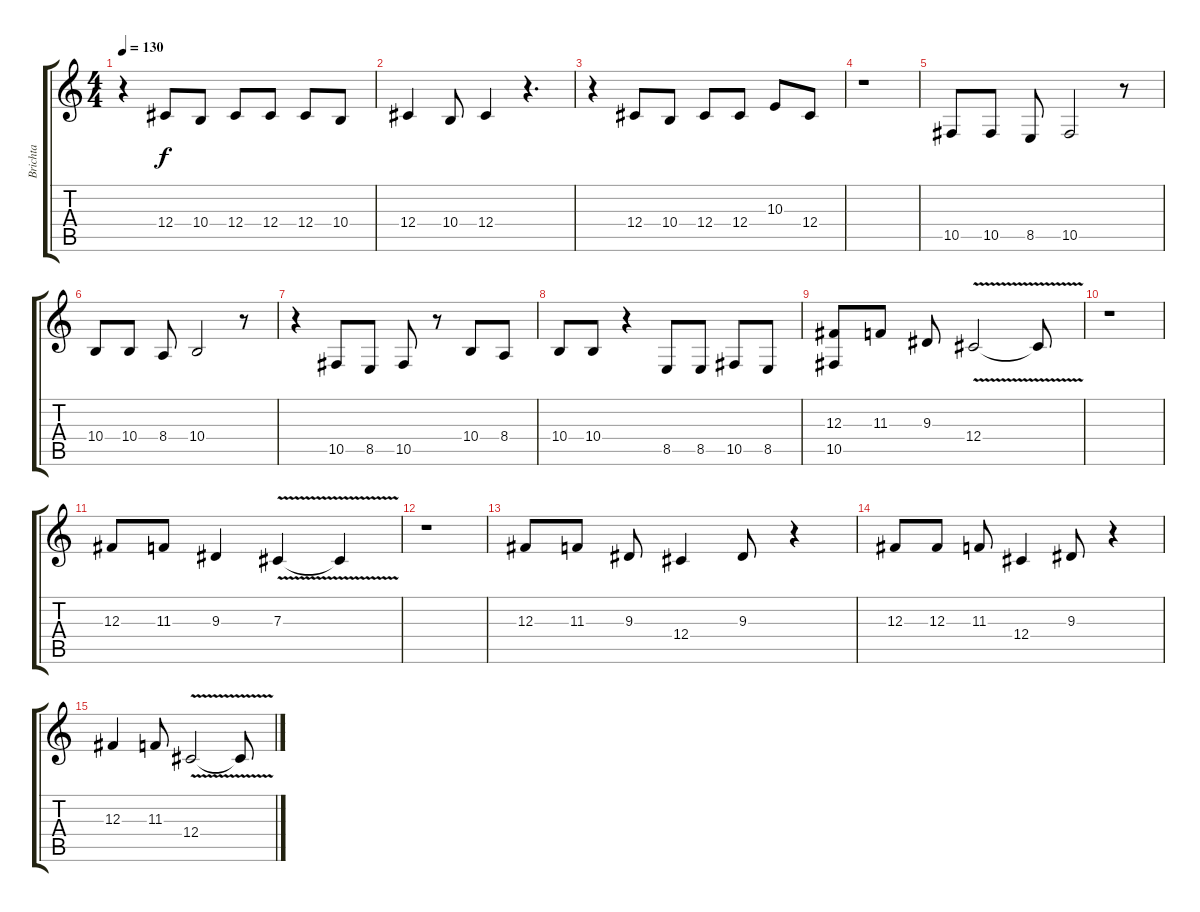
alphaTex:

\track ("Brichta" "Brichta") {instrument lead6voice}
\staff {score tabs}
\tuning (Eb4 Bb3 Gb3 Db3 Ab2 Eb2) {hide}
\ts (4 4)
\tempo 130
\clef g2
\ks c
r.4{dy f} 12.4.8 10.4.8 12.4.8 12.4.8 12.4.8 10.4.8 |
12.4.4 10.4.8 12.4.4 r.4{d} |
r.4 12.4.8 10.4.8 12.4.8 12.4.8 10.3.8 12.4.8 |
r.1 |
10.5.8 10.5.8 8.5.8 10.5.2 r.8 |
10.4.8 10.4.8 8.4.8 10.4.2 r.8 |
r.4 10.5.8 8.5.8 10.5.8 r.8 10.4.8 8.4.8 |
10.4.8 10.4.8 r.4 8.5.8 8.5.8 10.5.8 8.5.8 |
(12.3 10.5).8 11.3.8 9.3.8 12.4{v}.2 12.4{t}.8 |
r.1 |
12.3.8 11.3.8 9.3.4 7.3{v}.4 7.3{t}.4 |
r.1 |
12.3.8 11.3.8 9.3.8 12.4.4 9.3.8 r.4 |
12.3.8 12.3.8 11.3.8 12.4.4 9.3.8 r.4 |
12.3.4 11.3.8 12.4{v}.2 12.4{t}.8
